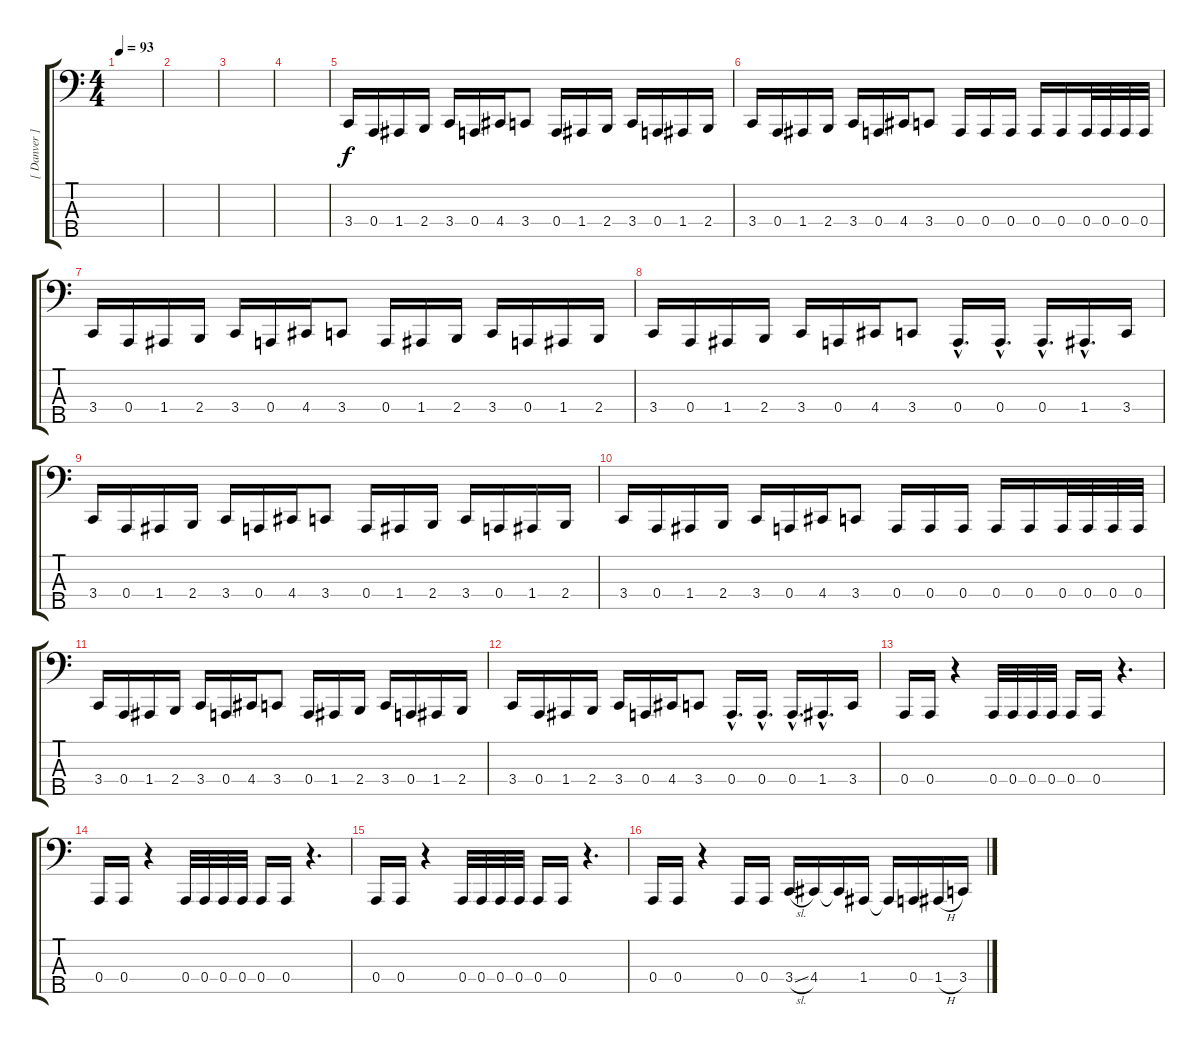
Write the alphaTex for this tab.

\track ("[ Danver ]" "[ Danver ]") {instrument electricbasspick}
\staff {score tabs}
\tuning (D2 A1 E1 A0 E0) {hide}
\ts (4 4)
\tempo 93
\clef f4
\ks c
|
|
|
|
3.4.16 0.4.16 1.4.16 2.4.16 3.4.16 0.4.16 4.4.16 3.4.8 0.4.16 1.4.16 2.4.16 3.4.16 0.4.16 1.4.16 2.4.16 |
3.4.16 0.4.16 1.4.16 2.4.16 3.4.16 0.4.16 4.4.16 3.4.8 0.4.16 0.4.16 0.4.16 0.4.16 0.4.16 0.4.32 0.4.32 0.4.32 0.4.32 |
3.4.16 0.4.16 1.4.16 2.4.16 3.4.16 0.4.16 4.4.16 3.4.8 0.4.16 1.4.16 2.4.16 3.4.16 0.4.16 1.4.16 2.4.16 |
3.4.16 0.4.16 1.4.16 2.4.16 3.4.16 0.4.16 4.4.16 3.4.8 0.4{hac}.16{d} 0.4{hac}.16{d} 0.4{hac}.16{d} 1.4{hac}.16{d} 3.4.16 |
3.4.16 0.4.16 1.4.16 2.4.16 3.4.16 0.4.16 4.4.16 3.4.8 0.4.16 1.4.16 2.4.16 3.4.16 0.4.16 1.4.16 2.4.16 |
3.4.16 0.4.16 1.4.16 2.4.16 3.4.16 0.4.16 4.4.16 3.4.8 0.4.16 0.4.16 0.4.16 0.4.16 0.4.16 0.4.32 0.4.32 0.4.32 0.4.32 |
3.4.16 0.4.16 1.4.16 2.4.16 3.4.16 0.4.16 4.4.16 3.4.8 0.4.16 1.4.16 2.4.16 3.4.16 0.4.16 1.4.16 2.4.16 |
3.4.16 0.4.16 1.4.16 2.4.16 3.4.16 0.4.16 4.4.16 3.4.8 0.4{hac}.16{d} 0.4{hac}.16{d} 0.4{hac}.16{d} 1.4{hac}.16{d} 3.4.16 |
0.4.16 0.4.16 r.4 0.4.32 0.4.32 0.4.32 0.4.32 0.4.16 0.4.16 r.4{d} |
0.4.16 0.4.16 r.4 0.4.32 0.4.32 0.4.32 0.4.32 0.4.16 0.4.16 r.4{d} |
0.4.16 0.4.16 r.4 0.4.32 0.4.32 0.4.32 0.4.32 0.4.16 0.4.16 r.4{d} |
0.4.16 0.4.16 r.4 0.4.16 0.4.16 3.4{sl}.16 4.4.16 4.4{t}.16 1.4.16 1.4{t}.16 0.4.16 1.4{h}.16 3.4.16
